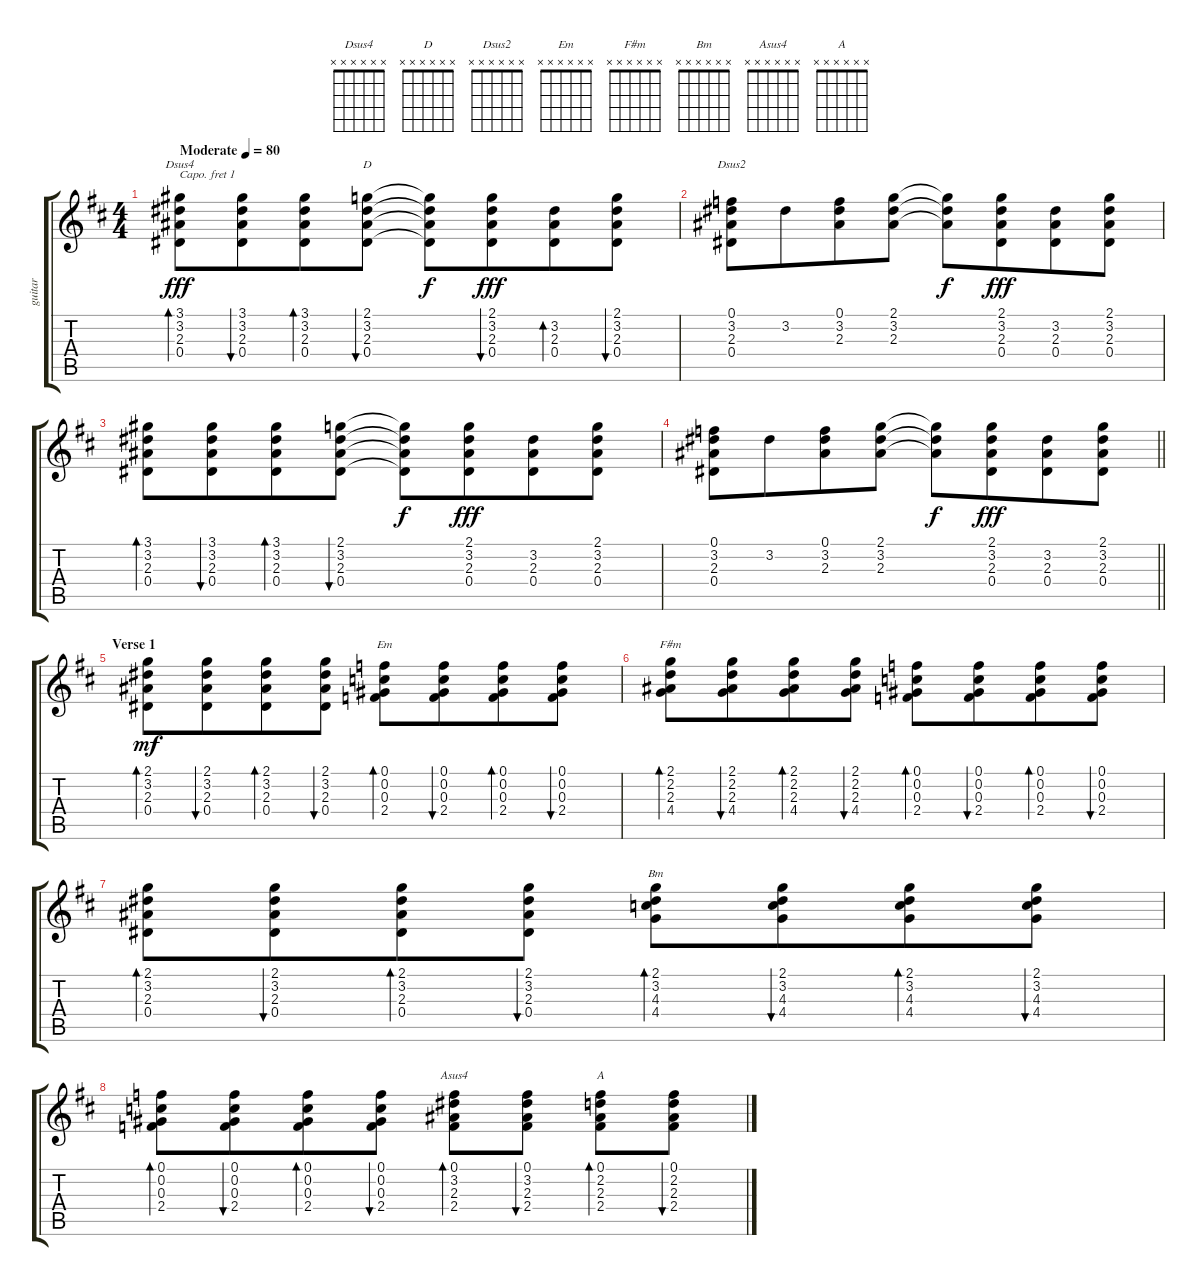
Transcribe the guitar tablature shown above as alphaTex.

\track ("guitar" "guitar") {instrument electricguitarclean}
\staff {score tabs}
\capo 1
\tuning (E4 B3 G3 D3 A2 E2) {hide}
\chord ("Dsus4" x x x x x x)
\chord ("D" x x x x x x)
\chord ("Dsus2" x x x x x x)
\chord ("Em" x x x x x x)
\chord ("F#m" x x x x x x)
\chord ("Bm" x x x x x x)
\chord ("Asus4" x x x x x x)
\chord ("A" x x x x x x)
\ts (4 4)
\tempo (80 "Moderate")
\clef g2
\ks d
(3.1 3.2 2.3 0.4).8{bd 30 ch "Dsus4" dy fff instrument electricguitarclean} (3.1 3.2 2.3 0.4).8{bu 30 beam merge} (3.1 3.2 2.3 0.4).8{bd 30} (2.1 3.2 2.3 0.4).8{bu 30 ch "D"} (2.1{t} 3.2{t} 2.3{t} 0.4{t}).8{dy f} (2.1 3.2 2.3 0.4).8{bu 60 dy fff beam merge} (3.2 2.3 0.4).8{bd 60} (2.1 3.2 2.3 0.4).8{bu 60} |
(0.1 3.2 2.3 0.4).8{ch "Dsus2"} 3.2.8{beam merge} (0.1 3.2 2.3).8 (2.1 3.2 2.3).8 (2.1{t} 3.2{t} 2.3{t}).8{dy f} (2.1 3.2 2.3 0.4).8{dy fff beam merge} (3.2 2.3 0.4).8 (2.1 3.2 2.3 0.4).8 |
(3.1 3.2 2.3 0.4).8{bd 30} (3.1 3.2 2.3 0.4).8{bu 30 beam merge} (3.1 3.2 2.3 0.4).8{bd 30} (2.1 3.2 2.3 0.4).8{bu 30} (2.1{t} 3.2{t} 2.3{t} 0.4{t}).8{dy f} (2.1 3.2 2.3 0.4).8{dy fff beam merge} (3.2 2.3 0.4).8 (2.1 3.2 2.3 0.4).8 |
\barLineRight lightlight
(0.1 3.2 2.3 0.4).8 3.2.8{beam merge} (0.1 3.2 2.3).8 (2.1 3.2 2.3).8 (2.1{t} 3.2{t} 2.3{t}).8{dy f} (2.1 3.2 2.3 0.4).8{dy fff beam merge} (3.2 2.3 0.4).8 (2.1 3.2 2.3 0.4).8 |
\section ("" "Verse 1")
(2.1 3.2 2.3 0.4).8{bd 30 dy mf} (2.1 3.2 2.3 0.4).8{bu 30 beam merge} (2.1 3.2 2.3 0.4).8{bd 30} (2.1 3.2 2.3 0.4).8{bu 30} (0.1 0.2 0.3 2.4).8{bd 30 ch "Em"} (0.1 0.2 0.3 2.4).8{bu 30 beam merge} (0.1 0.2 0.3 2.4).8{bd 30} (0.1 0.2 0.3 2.4).8{bu 30} |
(2.1 2.2 2.3 4.4).8{bd 30 ch "F#m"} (2.1 2.2 2.3 4.4).8{bu 30 beam merge} (2.1 2.2 2.3 4.4).8{bd 30} (2.1 2.2 2.3 4.4).8{bu 30} (0.1 0.2 0.3 2.4).8{bd 30} (0.1 0.2 0.3 2.4).8{bu 30 beam merge} (0.1 0.2 0.3 2.4).8{bd 30} (0.1 0.2 0.3 2.4).8{bu 30} |
(2.1 3.2 2.3 0.4).8{bd 30} (2.1 3.2 2.3 0.4).8{bu 30 beam merge} (2.1 3.2 2.3 0.4).8{bd 30} (2.1 3.2 2.3 0.4).8{bu 30} (2.1 3.2 4.3 4.4).8{bd 30 ch "Bm"} (2.1 3.2 4.3 4.4).8{bu 30 beam merge} (2.1 3.2 4.3 4.4).8{bd 30} (2.1 3.2 4.3 4.4).8{bu 30} |
(0.1 0.2 0.3 2.4).8{bd 30} (0.1 0.2 0.3 2.4).8{bu 30 beam merge} (0.1 0.2 0.3 2.4).8{bd 30} (0.1 0.2 0.3 2.4).8{bu 30} (0.1 3.2 2.3 2.4).8{bd 30 ch "Asus4"} (0.1 3.2 2.3 2.4).8{bu 30 beam split} (0.1 2.2 2.3 2.4).8{bd 30 ch "A"} (0.1 2.2 2.3 2.4).8{bu 30}
